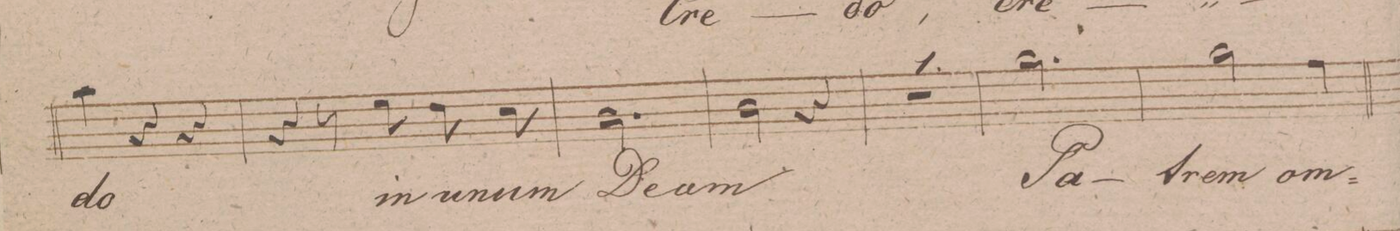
**kern	**text	**dynam
*I"Baſso.	*	*
*clefF4	*	*
*k[f#]	*	*
*M3/4	*	*
*4\left	*	*
4c\	-do	.
4r	.	.
4r	.	.
=9	=9	=9
4r	.	.
8r	.	.
*8\right	*	*
8G\	in	.
8F#\	u-	.
8E\	-num	.
=10	=10	=10
2.D\	De-	.
=11	=11	=11
2D\	-um.	.
4r	.	.
=12	=12	=12
2.r	.	.
=13	=13	=13
2.B\	Pa-	.
=14	=14	=14
2B\	-trem	.
*4\right	*	*
4A\	om-	.
=15	=15	=15
*-	*-	*-
